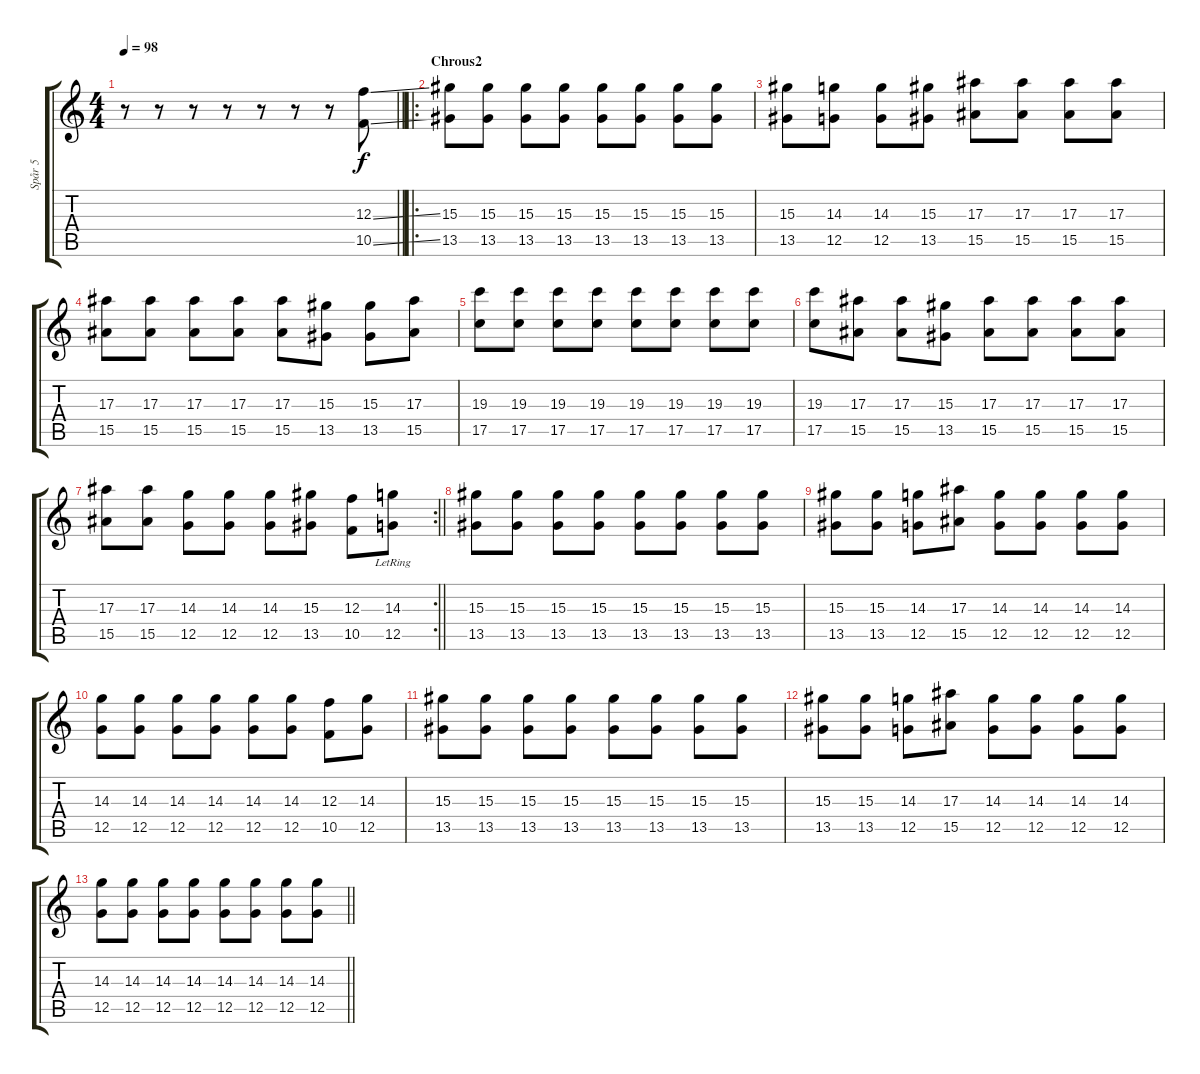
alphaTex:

\track ("Spår 5" "Spår 5") {instrument distortionguitar}
\staff {score tabs}
\tuning (D4 A3 F3 C3 G2 C2) {hide}
\ts (4 4)
\tempo 98
\clef g2
\barLineRight lightlight
\ks c
r.8{dy f} r.8 r.8 r.8 r.8 r.8 r.8 (12.3{ss} 10.5{ss}).8 |
\ro
\section ("" "Chrous2")
(15.3 13.5).8 (15.3 13.5).8 (15.3 13.5).8 (15.3 13.5).8 (15.3 13.5).8 (15.3 13.5).8 (15.3 13.5).8 (15.3 13.5).8 |
(15.3 13.5).8 (14.3 12.5).8 (14.3 12.5).8 (15.3 13.5).8 (17.3 15.5).8 (17.3 15.5).8 (17.3 15.5).8 (17.3 15.5).8 |
(17.3 15.5).8 (17.3 15.5).8 (17.3 15.5).8 (17.3 15.5).8 (17.3 15.5).8 (15.3 13.5).8 (15.3 13.5).8 (17.3 15.5).8 |
(19.3 17.5).8 (19.3 17.5).8 (19.3 17.5).8 (19.3 17.5).8 (19.3 17.5).8 (19.3 17.5).8 (19.3 17.5).8 (19.3 17.5).8 |
(19.3 17.5).8 (17.3 15.5).8 (17.3 15.5).8 (15.3 13.5).8 (17.3 15.5).8 (17.3 15.5).8 (17.3 15.5).8 (17.3 15.5).8 |
\rc 2
\barLineRight lightlight
(17.3 15.5).8 (17.3 15.5).8 (14.3 12.5).8 (14.3 12.5).8 (14.3 12.5).8 (15.3 13.5).8 (12.3 10.5).8 (14.3{lr} 12.5{lr}).8 |
(15.3 13.5).8 (15.3 13.5).8 (15.3 13.5).8 (15.3 13.5).8 (15.3 13.5).8 (15.3 13.5).8 (15.3 13.5).8 (15.3 13.5).8 |
(15.3 13.5).8 (15.3 13.5).8 (14.3 12.5).8 (17.3 15.5).8 (14.3 12.5).8 (14.3 12.5).8 (14.3 12.5).8 (14.3 12.5).8 |
(14.3 12.5).8 (14.3 12.5).8 (14.3 12.5).8 (14.3 12.5).8 (14.3 12.5).8 (14.3 12.5).8 (12.3 10.5).8 (14.3 12.5).8 |
(15.3 13.5).8 (15.3 13.5).8 (15.3 13.5).8 (15.3 13.5).8 (15.3 13.5).8 (15.3 13.5).8 (15.3 13.5).8 (15.3 13.5).8 |
(15.3 13.5).8 (15.3 13.5).8 (14.3 12.5).8 (17.3 15.5).8 (14.3 12.5).8 (14.3 12.5).8 (14.3 12.5).8 (14.3 12.5).8 |
\barLineRight lightlight
(14.3 12.5).8 (14.3 12.5).8 (14.3 12.5).8 (14.3 12.5).8 (14.3 12.5).8 (14.3 12.5).8 (14.3 12.5).8 (14.3 12.5).8
